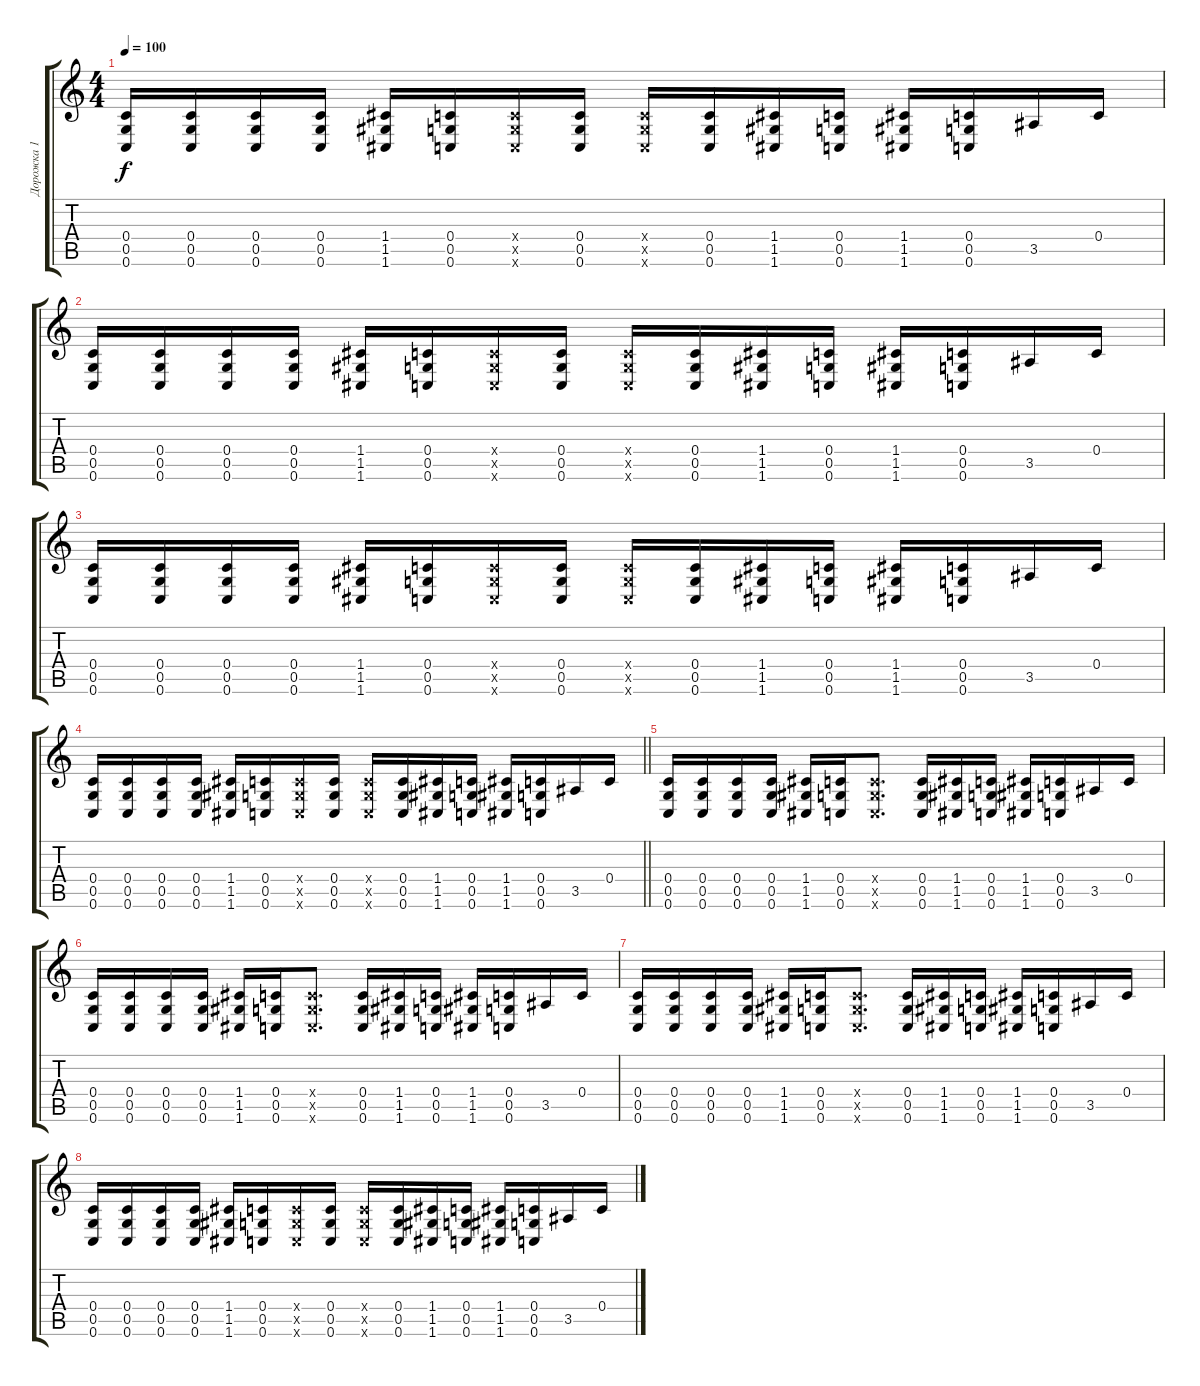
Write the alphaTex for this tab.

\track ("Дорожка 1" "Дорожка 1") {instrument overdrivenguitar}
\staff {score tabs}
\tuning (D4 A3 F3 C3 G2 C2) {hide}
\ts (4 4)
\tempo 100
\clef g2
\ks c
(0.4 0.5 0.6).16{dy f} (0.4 0.5 0.6).16 (0.4 0.5 0.6).16 (0.4 0.5 0.6).16 (1.4 1.5 1.6).16 (0.4 0.5 0.6).16 (0.4{x} 0.5{x} 0.6{x}).16 (0.4 0.5 0.6).16 (0.4{x} 0.5{x} 0.6{x}).16 (0.4 0.5 0.6).16 (1.4 1.5 1.6).16 (0.4 0.5 0.6).16 (1.4 1.5 1.6).16 (0.4 0.5 0.6).16 3.5.16 0.4.16 |
(0.4 0.5 0.6).16 (0.4 0.5 0.6).16 (0.4 0.5 0.6).16 (0.4 0.5 0.6).16 (1.4 1.5 1.6).16 (0.4 0.5 0.6).16 (0.4{x} 0.5{x} 0.6{x}).16 (0.4 0.5 0.6).16 (0.4{x} 0.5{x} 0.6{x}).16 (0.4 0.5 0.6).16 (1.4 1.5 1.6).16 (0.4 0.5 0.6).16 (1.4 1.5 1.6).16 (0.4 0.5 0.6).16 3.5.16 0.4.16 |
(0.4 0.5 0.6).16 (0.4 0.5 0.6).16 (0.4 0.5 0.6).16 (0.4 0.5 0.6).16 (1.4 1.5 1.6).16 (0.4 0.5 0.6).16 (0.4{x} 0.5{x} 0.6{x}).16 (0.4 0.5 0.6).16 (0.4{x} 0.5{x} 0.6{x}).16 (0.4 0.5 0.6).16 (1.4 1.5 1.6).16 (0.4 0.5 0.6).16 (1.4 1.5 1.6).16 (0.4 0.5 0.6).16 3.5.16 0.4.16 |
\barLineRight lightlight
(0.4 0.5 0.6).16 (0.4 0.5 0.6).16 (0.4 0.5 0.6).16 (0.4 0.5 0.6).16 (1.4 1.5 1.6).16 (0.4 0.5 0.6).16 (0.4{x} 0.5{x} 0.6{x}).16 (0.4 0.5 0.6).16 (0.4{x} 0.5{x} 0.6{x}).16 (0.4 0.5 0.6).16 (1.4 1.5 1.6).16 (0.4 0.5 0.6).16 (1.4 1.5 1.6).16 (0.4 0.5 0.6).16 3.5.16 0.4.16 |
(0.4 0.5 0.6).16 (0.4 0.5 0.6).16 (0.4 0.5 0.6).16 (0.4 0.5 0.6).16 (1.4 1.5 1.6).16 (0.4 0.5 0.6).16 (0.4{x} 0.5{x} 0.6{x}).8{d} (0.4 0.5 0.6).16 (1.4 1.5 1.6).16 (0.4 0.5 0.6).16 (1.4 1.5 1.6).16 (0.4 0.5 0.6).16 3.5.16 0.4.16 |
(0.4 0.5 0.6).16 (0.4 0.5 0.6).16 (0.4 0.5 0.6).16 (0.4 0.5 0.6).16 (1.4 1.5 1.6).16 (0.4 0.5 0.6).16 (0.4{x} 0.5{x} 0.6{x}).8{d} (0.4 0.5 0.6).16 (1.4 1.5 1.6).16 (0.4 0.5 0.6).16 (1.4 1.5 1.6).16 (0.4 0.5 0.6).16 3.5.16 0.4.16 |
(0.4 0.5 0.6).16 (0.4 0.5 0.6).16 (0.4 0.5 0.6).16 (0.4 0.5 0.6).16 (1.4 1.5 1.6).16 (0.4 0.5 0.6).16 (0.4{x} 0.5{x} 0.6{x}).8{d} (0.4 0.5 0.6).16 (1.4 1.5 1.6).16 (0.4 0.5 0.6).16 (1.4 1.5 1.6).16 (0.4 0.5 0.6).16 3.5.16 0.4.16 |
(0.4 0.5 0.6).16 (0.4 0.5 0.6).16 (0.4 0.5 0.6).16 (0.4 0.5 0.6).16 (1.4 1.5 1.6).16 (0.4 0.5 0.6).16 (0.4{x} 0.5{x} 0.6{x}).16 (0.4 0.5 0.6).16 (0.4{x} 0.5{x} 0.6{x}).16 (0.4 0.5 0.6).16 (1.4 1.5 1.6).16 (0.4 0.5 0.6).16 (1.4 1.5 1.6).16 (0.4 0.5 0.6).16 3.5.16 0.4.16
